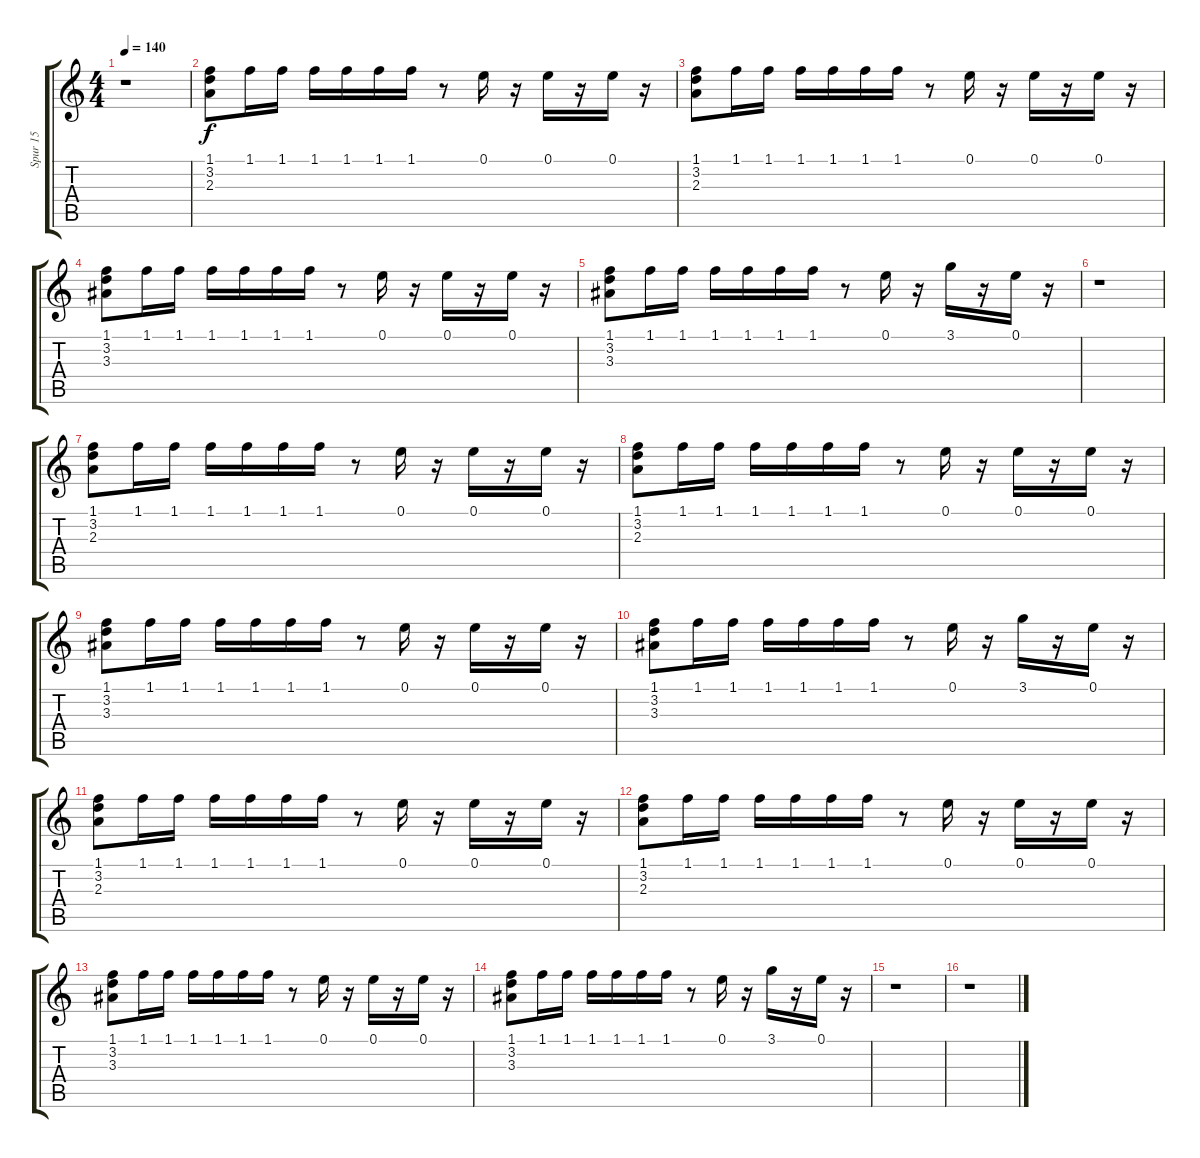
\track ("Spur 15" "Spur 15") {instrument acousticguitarnylon}
\staff {score tabs}
\tuning (E4 B3 G3 D3 A2 E2) {hide}
\ts (4 4)
\tempo 140
\clef g2
\ks c
r.1{dy f instrument acousticguitarnylon} |
(1.1 3.2 2.3).8 1.1.16 1.1.16 1.1.16 1.1.16 1.1.16 1.1.16 r.8 0.1.16 r.16 0.1.16 r.16 0.1.16 r.16 |
(1.1 3.2 2.3).8 1.1.16 1.1.16 1.1.16 1.1.16 1.1.16 1.1.16 r.8 0.1.16 r.16 0.1.16 r.16 0.1.16 r.16 |
(1.1 3.2 3.3).8 1.1.16 1.1.16 1.1.16 1.1.16 1.1.16 1.1.16 r.8 0.1.16 r.16 0.1.16 r.16 0.1.16 r.16 |
(1.1 3.2 3.3).8 1.1.16 1.1.16 1.1.16 1.1.16 1.1.16 1.1.16 r.8 0.1.16 r.16 3.1.16 r.16 0.1.16 r.16 |
r.1 |
(1.1 3.2 2.3).8 1.1.16 1.1.16 1.1.16 1.1.16 1.1.16 1.1.16 r.8 0.1.16 r.16 0.1.16 r.16 0.1.16 r.16 |
(1.1 3.2 2.3).8 1.1.16 1.1.16 1.1.16 1.1.16 1.1.16 1.1.16 r.8 0.1.16 r.16 0.1.16 r.16 0.1.16 r.16 |
(1.1 3.2 3.3).8 1.1.16 1.1.16 1.1.16 1.1.16 1.1.16 1.1.16 r.8 0.1.16 r.16 0.1.16 r.16 0.1.16 r.16 |
(1.1 3.2 3.3).8 1.1.16 1.1.16 1.1.16 1.1.16 1.1.16 1.1.16 r.8 0.1.16 r.16 3.1.16 r.16 0.1.16 r.16 |
(1.1 3.2 2.3).8 1.1.16 1.1.16 1.1.16 1.1.16 1.1.16 1.1.16 r.8 0.1.16 r.16 0.1.16 r.16 0.1.16 r.16 |
(1.1 3.2 2.3).8 1.1.16 1.1.16 1.1.16 1.1.16 1.1.16 1.1.16 r.8 0.1.16 r.16 0.1.16 r.16 0.1.16 r.16 |
(1.1 3.2 3.3).8 1.1.16 1.1.16 1.1.16 1.1.16 1.1.16 1.1.16 r.8 0.1.16 r.16 0.1.16 r.16 0.1.16 r.16 |
(1.1 3.2 3.3).8 1.1.16 1.1.16 1.1.16 1.1.16 1.1.16 1.1.16 r.8 0.1.16 r.16 3.1.16 r.16 0.1.16 r.16 |
r.1 |
r.1
